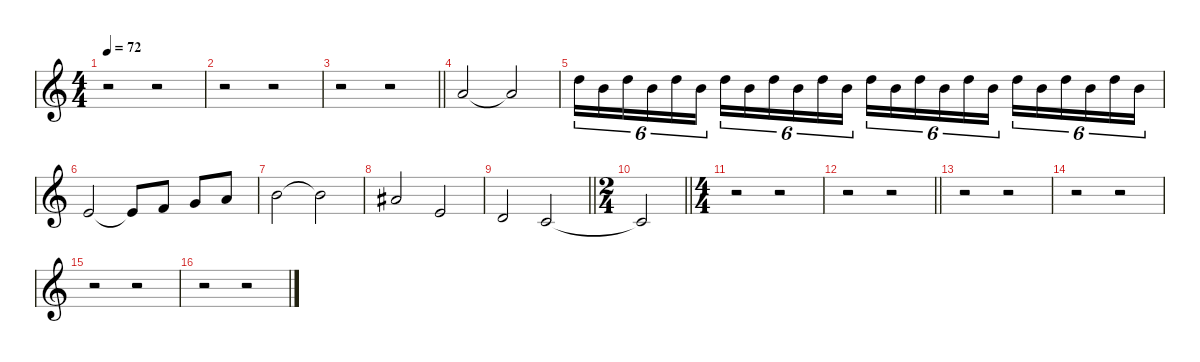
\defaultSystemsLayout 4
\hideDynamics
\bracketExtendMode nobrackets
\singleTrackTrackNamePolicy hidden
\multiTrackTrackNamePolicy hidden
\otherSystemsTrackNameOrientation horizontal
\track ("Fill" "fl.") {instrument flute}
\staff {score}
\tuning (E4 B3 G3 D3 A2 E2)
\ts (4 4)
\tempo 72
\clef g2
\ks c
r.2{dy f beam Down} r.2{beam Down} |
r.2{beam Down} r.2{beam Down} |
\barLineRight lightlight
r.2{beam Down} r.2{beam Down} |
10.2.2{beam Up} 10.2{t}.2{beam Up} |
10.1.16{tu (6 4) dy mf beam Down} 12.2.16{tu (6 4) beam Down} 10.1.16{tu (6 4) beam Down} 12.2.16{tu (6 4) beam Down} 10.1.16{tu (6 4) beam Down} 12.2.16{tu (6 4) beam Down} 10.1.16{tu (6 4) beam Down} 12.2.16{tu (6 4) dy mp beam Down} 10.1.16{tu (6 4) beam Down} 12.2.16{tu (6 4) beam Down} 10.1.16{tu (6 4) beam Down} 12.2.16{tu (6 4) beam Down} 10.1.16{tu (6 4) beam Down} 12.2.16{tu (6 4) beam Down} 10.1.16{tu (6 4) beam Down} 12.2.16{tu (6 4) beam Down} 10.1.16{tu (6 4) beam Down} 12.2.16{tu (6 4) dy p beam Down} 10.1.16{tu (6 4) beam Down} 12.2.16{tu (6 4) beam Down} 10.1.16{tu (6 4) beam Down} 12.2.16{tu (6 4) beam Down} 10.1.16{tu (6 4) beam Down} 12.2.16{tu (6 4) dy f beam Down} |
14.4.2{dy mp beam Up} 14.4{t}.8{dy f beam Up} 10.3.8{dy mp beam Up} 12.3.8{beam Up} 10.2.8{beam Up} |
12.2.2{beam Down} 12.2{t}.2{dy f beam Down} |
11.2{acc #}.2{beam Up} 14.4.2{beam Up} |
\barLineRight lightlight
12.4.2{beam Up} 10.4.2{dy mf beam Up} |
\ts (2 4)
\beaming (8 2 2)
\barLineRight lightlight
10.4{t}.2{beam Up} |
\ts (4 4)
\beaming (8 2 2 2 2)
r.2{beam Down} r.2{beam Down} |
\barLineRight lightlight
r.2{beam Down} r.2{beam Down} |
r.2{beam Down} r.2{beam Down} |
r.2{beam Down} r.2{beam Down} |
r.2{beam Down} r.2{beam Down} |
r.2{beam Down} r.2{beam Down}
